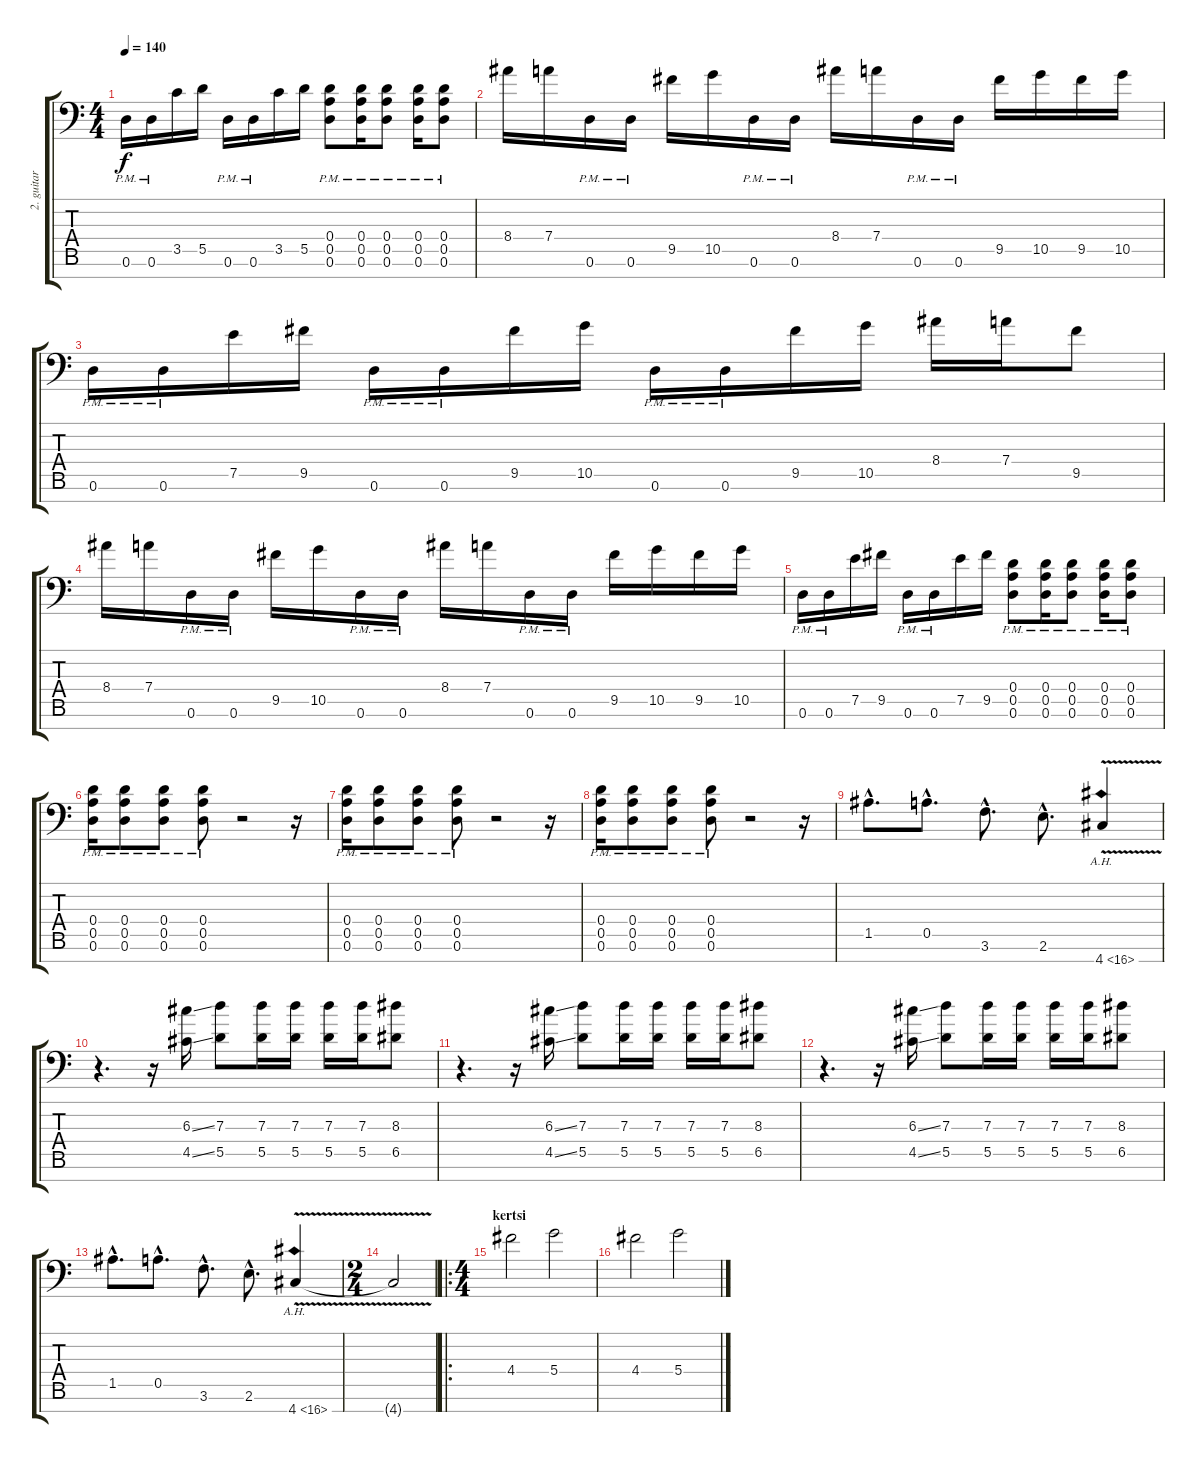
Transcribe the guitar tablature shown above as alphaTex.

\track ("2. guitar" "2. guitar") {instrument distortionguitar}
\staff {score tabs}
\tuning (E4 B3 G3 D3 A2 D2 A1) {hide}
\ts (4 4)
\tempo 140
\clef f4
\ks c
0.6{pm}.16{dy f} 0.6{pm}.16 3.5.16 5.5.16 0.6{pm}.16 0.6{pm}.16 3.5.16 5.5.16 (0.4{pm} 0.5{pm} 0.6{pm}).8 (0.4{pm} 0.5{pm} 0.6{pm}).16 (0.4{pm} 0.5{pm} 0.6{pm}).8 (0.4{pm} 0.5{pm} 0.6{pm}).16 (0.4{pm} 0.5{pm} 0.6{pm}).8 |
8.4.16 7.4.16 0.6{pm}.16 0.6{pm}.16 9.5.16 10.5.16 0.6{pm}.16 0.6{pm}.16 8.4.16 7.4.16 0.6{pm}.16 0.6{pm}.16 9.5.16 10.5.16 9.5.16 10.5.16 |
0.6{pm}.16 0.6{pm}.16 7.5.16 9.5.16 0.6{pm}.16 0.6{pm}.16 9.5.16 10.5.16 0.6{pm}.16 0.6{pm}.16 9.5.16 10.5.16 8.4.16 7.4.16 9.5.8 |
8.4.16 7.4.16 0.6{pm}.16 0.6{pm}.16 9.5.16 10.5.16 0.6{pm}.16 0.6{pm}.16 8.4.16 7.4.16 0.6{pm}.16 0.6{pm}.16 9.5.16 10.5.16 9.5.16 10.5.16 |
0.6{pm}.16 0.6{pm}.16 7.5.16 9.5.16 0.6{pm}.16 0.6{pm}.16 7.5.16 9.5.16 (0.4{pm} 0.5{pm} 0.6{pm}).8 (0.4{pm} 0.5{pm} 0.6{pm}).16 (0.4{pm} 0.5{pm} 0.6{pm}).8 (0.4{pm} 0.5{pm} 0.6{pm}).16 (0.4{pm} 0.5{pm} 0.6{pm}).8 |
(0.4{pm} 0.5{pm} 0.6{pm}).16 (0.4{pm} 0.5{pm} 0.6{pm}).8 (0.4{pm} 0.5{pm} 0.6{pm}).8 (0.4{pm} 0.5{pm} 0.6{pm}).8 r.2 r.16 |
(0.4{pm} 0.5{pm} 0.6{pm}).16 (0.4{pm} 0.5{pm} 0.6{pm}).8 (0.4{pm} 0.5{pm} 0.6{pm}).8 (0.4{pm} 0.5{pm} 0.6{pm}).8 r.2 r.16 |
(0.4{pm} 0.5{pm} 0.6{pm}).16 (0.4{pm} 0.5{pm} 0.6{pm}).8 (0.4{pm} 0.5{pm} 0.6{pm}).8 (0.4{pm} 0.5{pm} 0.6{pm}).8 r.2 r.16 |
1.5{hac}.8{d} 0.5{hac}.8{d} 3.6{hac}.8{d} 2.6{hac}.8{d} 4.7{ah 12 v}.4{instrument guitarharmonics} |
r.4{d instrument distortionguitar} r.16 (6.3{ss} 4.5{ss}).16 (7.3 5.5).8 (7.3 5.5).16 (7.3 5.5).16 (7.3 5.5).16 (7.3 5.5).16 (8.3 6.5).8 |
r.4{d} r.16 (6.3{ss} 4.5{ss}).16 (7.3 5.5).8 (7.3 5.5).16 (7.3 5.5).16 (7.3 5.5).16 (7.3 5.5).16 (8.3 6.5).8 |
r.4{d} r.16 (6.3{ss} 4.5{ss}).16 (7.3 5.5).8 (7.3 5.5).16 (7.3 5.5).16 (7.3 5.5).16 (7.3 5.5).16 (8.3 6.5).8 |
1.5{hac}.8{d} 0.5{hac}.8{d} 3.6{hac}.8{d} 2.6{hac}.8{d} 4.7{ah 12 v}.4{instrument guitarharmonics} |
\ts (2 4)
4.7{t}.2 |
\ro
\ts (4 4)
\section ("" "kertsi")
4.4.2{instrument distortionguitar} 5.4.2 |
4.4.2 5.4.2
